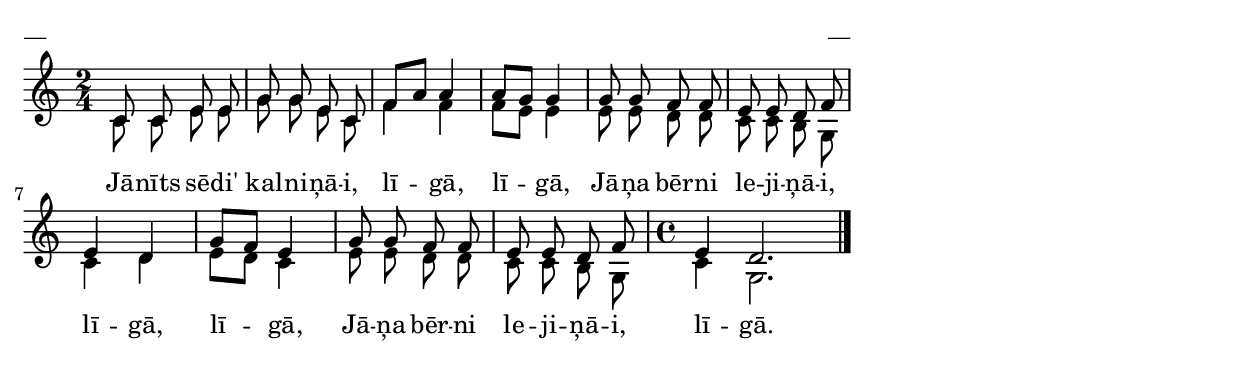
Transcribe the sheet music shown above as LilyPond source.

\version "2.13.18"
\paper {
line-width = 14\cm
left-margin = 0.4\cm
between-system-padding = 0.1\cm
between-system-space = 0.1\cm
}
% AALapas
% Jānīts stāvēj kalnīnāji
\layout {
indent = #0
ragged-last = ##f
}


voiceA = \relative c' {
\clef "treble"
\key c \major
\time 2/4
c8 c e e |
g8 g e c |
f8[ a] a4 |
a8[ g] g4 |
g8 g f8 f |
e8 e d8 f |
e4 d |
g8[ f] e4 |
g8 g f8 f |
e8 e d8 f |
\time 4/4
e4 d2.
\bar "|."
}


voiceB = \relative c' {
\clef "treble"
\key c \major
\time 2/4
c8 c e e |
g8 g e c |
f4 f |
f8[ e] e4 |
e8 e d d |
c8 c b g |
c4 d |
e8[ d] c4 |
e8 e d d |
c8 c b g |
\time 4/4
c4 g2.
\bar "|."
}


lyricA = \lyricmode {
Jā -- nīts sē -- di' kal -- ni -- ņā -- i, lī -- gā, lī -- gā, Jā -- ņa bēr -- ni le -- ji -- ņā -- i, lī -- gā, lī -- gā,
Jā -- ņa bēr -- ni le -- ji -- ņā -- i, lī -- gā.
}




fullScore = <<
\new Staff {
<<
\new Voice = "voiceA" { \voiceOne \autoBeamOff \voiceA }
\new Voice = "voiceB" { \voiceTwo \autoBeamOff \voiceB }
\lyricsto "voiceB" \new Lyrics \lyricA
>>
}
>>



\score {
\fullScore
\header { piece = "__" opus = "__" }
}
\markup { \with-color #(x11-color 'white) \sans \smaller "__" }
\score {
\unfoldRepeats
\fullScore
\midi {
\context { \Staff \remove "Staff_performer" }
\context { \Voice \consists "Staff_performer" }
}
}


